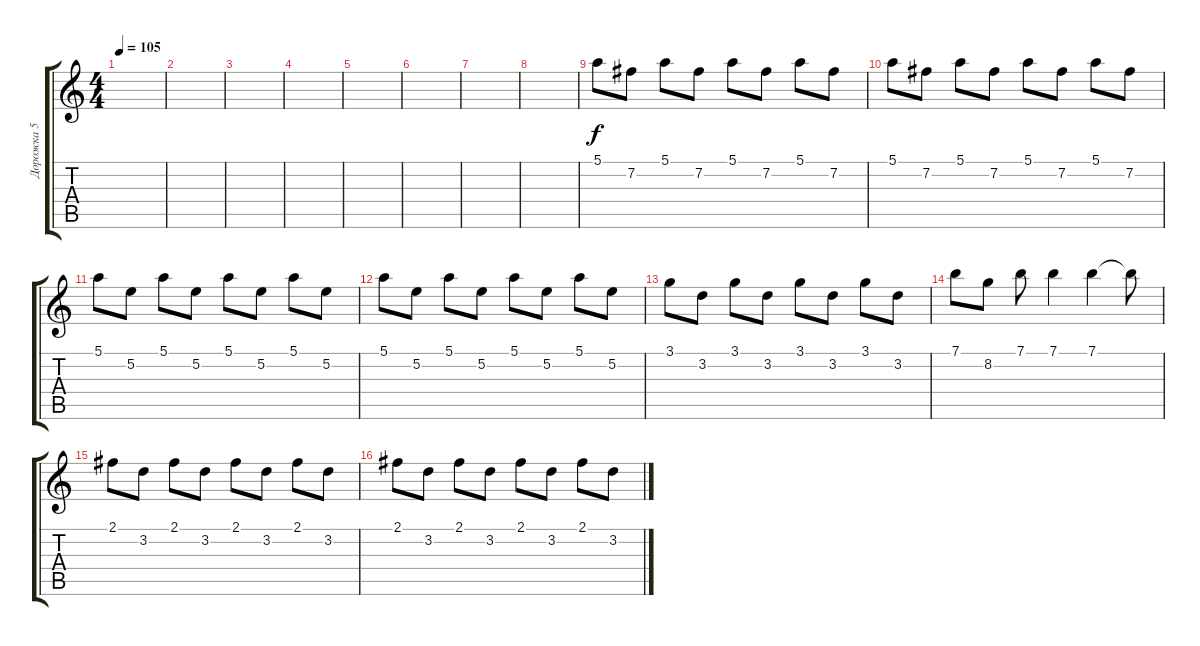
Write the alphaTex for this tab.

\track ("Дорожка 5" "Дорожка 5") {instrument acousticguitarsteel}
\staff {score tabs}
\tuning (E4 B3 G3 D3 A2 E2) {hide}
\ts (4 4)
\tempo 105
\clef g2
\ks c
|
|
|
|
|
|
|
|
5.1.8 7.2.8 5.1.8 7.2.8 5.1.8 7.2.8 5.1.8 7.2.8 |
5.1.8 7.2.8 5.1.8 7.2.8 5.1.8 7.2.8 5.1.8 7.2.8 |
5.1.8 5.2.8 5.1.8 5.2.8 5.1.8 5.2.8 5.1.8 5.2.8 |
5.1.8 5.2.8 5.1.8 5.2.8 5.1.8 5.2.8 5.1.8 5.2.8 |
3.1.8 3.2.8 3.1.8 3.2.8 3.1.8 3.2.8 3.1.8 3.2.8 |
7.1.8 8.2.8 7.1.8 7.1.4 7.1.4 7.1{t}.8 |
2.1.8 3.2.8 2.1.8 3.2.8 2.1.8 3.2.8 2.1.8 3.2.8 |
2.1.8 3.2.8 2.1.8 3.2.8 2.1.8 3.2.8 2.1.8 3.2.8
